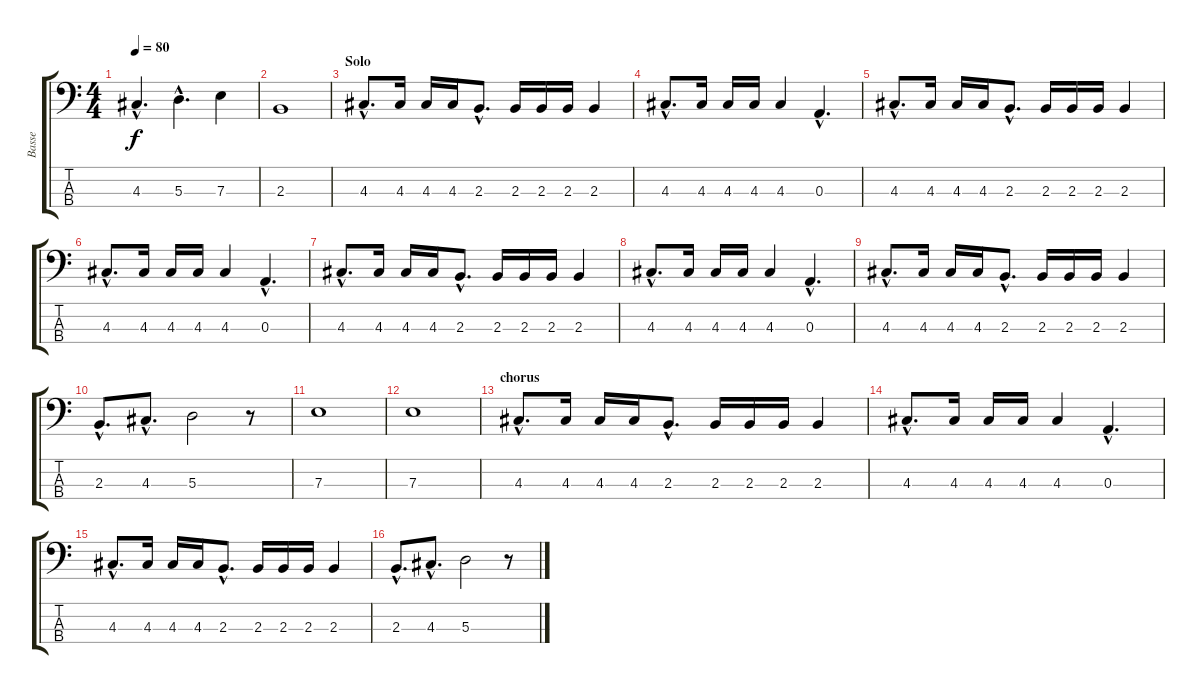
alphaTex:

\track ("Basse" "Basse") {instrument electricbassfinger}
\staff {score tabs}
\tuning (G2 D2 A1 E1) {hide}
\ts (4 4)
\tempo 80
\clef f4
\ks c
4.3{hac}.4{d dy f} 5.3{hac}.4{d} 7.3.4 |
2.3.1 |
\section ("" "Solo")
4.3{hac}.8{d} 4.3.16 4.3.16 4.3.16 2.3{hac}.8{d} 2.3.16 2.3.16 2.3.16 2.3.4 |
4.3{hac}.8{d} 4.3.16 4.3.16 4.3.16 4.3.4 0.3{hac}.4{d} |
4.3{hac}.8{d} 4.3.16 4.3.16 4.3.16 2.3{hac}.8{d} 2.3.16 2.3.16 2.3.16 2.3.4 |
4.3{hac}.8{d} 4.3.16 4.3.16 4.3.16 4.3.4 0.3{hac}.4{d} |
4.3{hac}.8{d} 4.3.16 4.3.16 4.3.16 2.3{hac}.8{d} 2.3.16 2.3.16 2.3.16 2.3.4 |
4.3{hac}.8{d} 4.3.16 4.3.16 4.3.16 4.3.4 0.3{hac}.4{d} |
4.3{hac}.8{d} 4.3.16 4.3.16 4.3.16 2.3{hac}.8{d} 2.3.16 2.3.16 2.3.16 2.3.4 |
2.3{hac}.8{d} 4.3{hac}.8{d} 5.3.2 r.8 |
7.3.1 |
7.3.1 |
\section ("" "chorus")
4.3{hac}.8{d} 4.3.16 4.3.16 4.3.16 2.3{hac}.8{d} 2.3.16 2.3.16 2.3.16 2.3.4 |
4.3{hac}.8{d} 4.3.16 4.3.16 4.3.16 4.3.4 0.3{hac}.4{d} |
4.3{hac}.8{d} 4.3.16 4.3.16 4.3.16 2.3{hac}.8{d} 2.3.16 2.3.16 2.3.16 2.3.4 |
2.3{hac}.8{d} 4.3{hac}.8{d} 5.3.2 r.8
